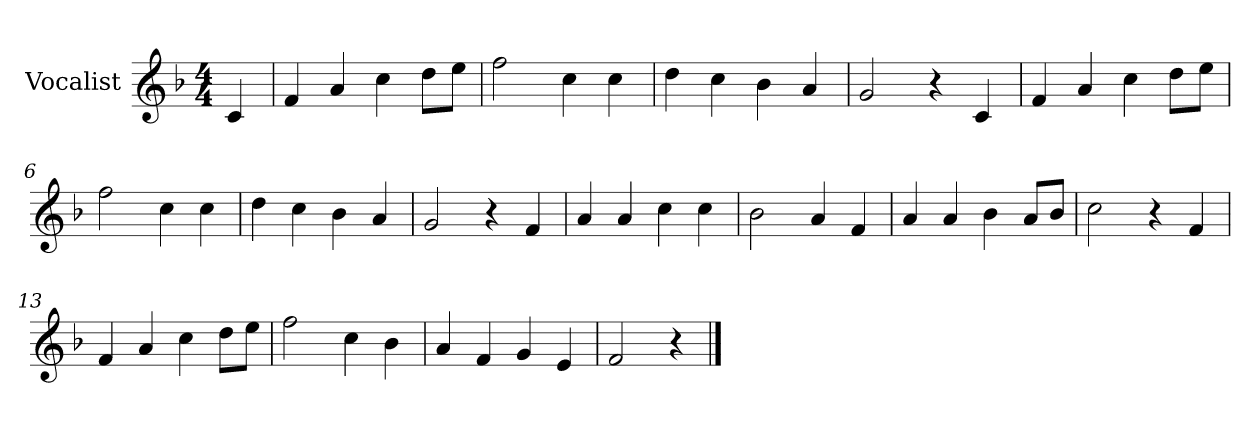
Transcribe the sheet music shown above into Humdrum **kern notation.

**kern
*part1
*staff1
*I"Vocalist
*k[b-]
*F:
*M4/4
=
4c
=1
4f
4a
4cc
8ddL
8eeJ
=2
2ff
4cc
4cc
=3
4dd
4cc
4b-
4a
=4
2g
4r
4c
=5
4f
4a
4cc
8ddL
8eeJ
=6
2ff
4cc
4cc
=7
4dd
4cc
4b-
4a
=8
2g
4r
4f
=9
4a
4a
4cc
4cc
=10
2b-
4a
4f
=11
4a
4a
4b-
8aL
8b-J
=12
2cc
4r
4f
=13
4f
4a
4cc
8ddL
8eeJ
=14
2ff
4cc
4b-
=15
4a
4f
4g
4e
=16
2f
4r
==
*-
